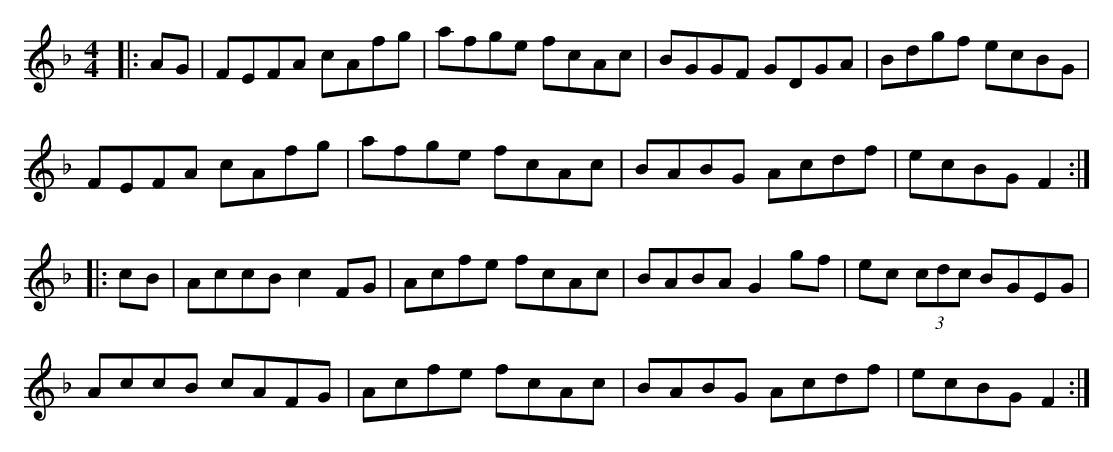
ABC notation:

X:1
M:4/4
K:F
|:AG|FEFA cAfg|afge fcAc|BGGF GDGA|Bdgf ecBG|
FEFA cAfg|afge fcAc|BABG Acdf|ecBG F2:|
|:cB|AccB c2FG|Acfe fcAc|BABA G2gf|ec (3cdc BGEG|
AccB cAFG|Acfe fcAc|BABG Acdf|ecBG F2:|
